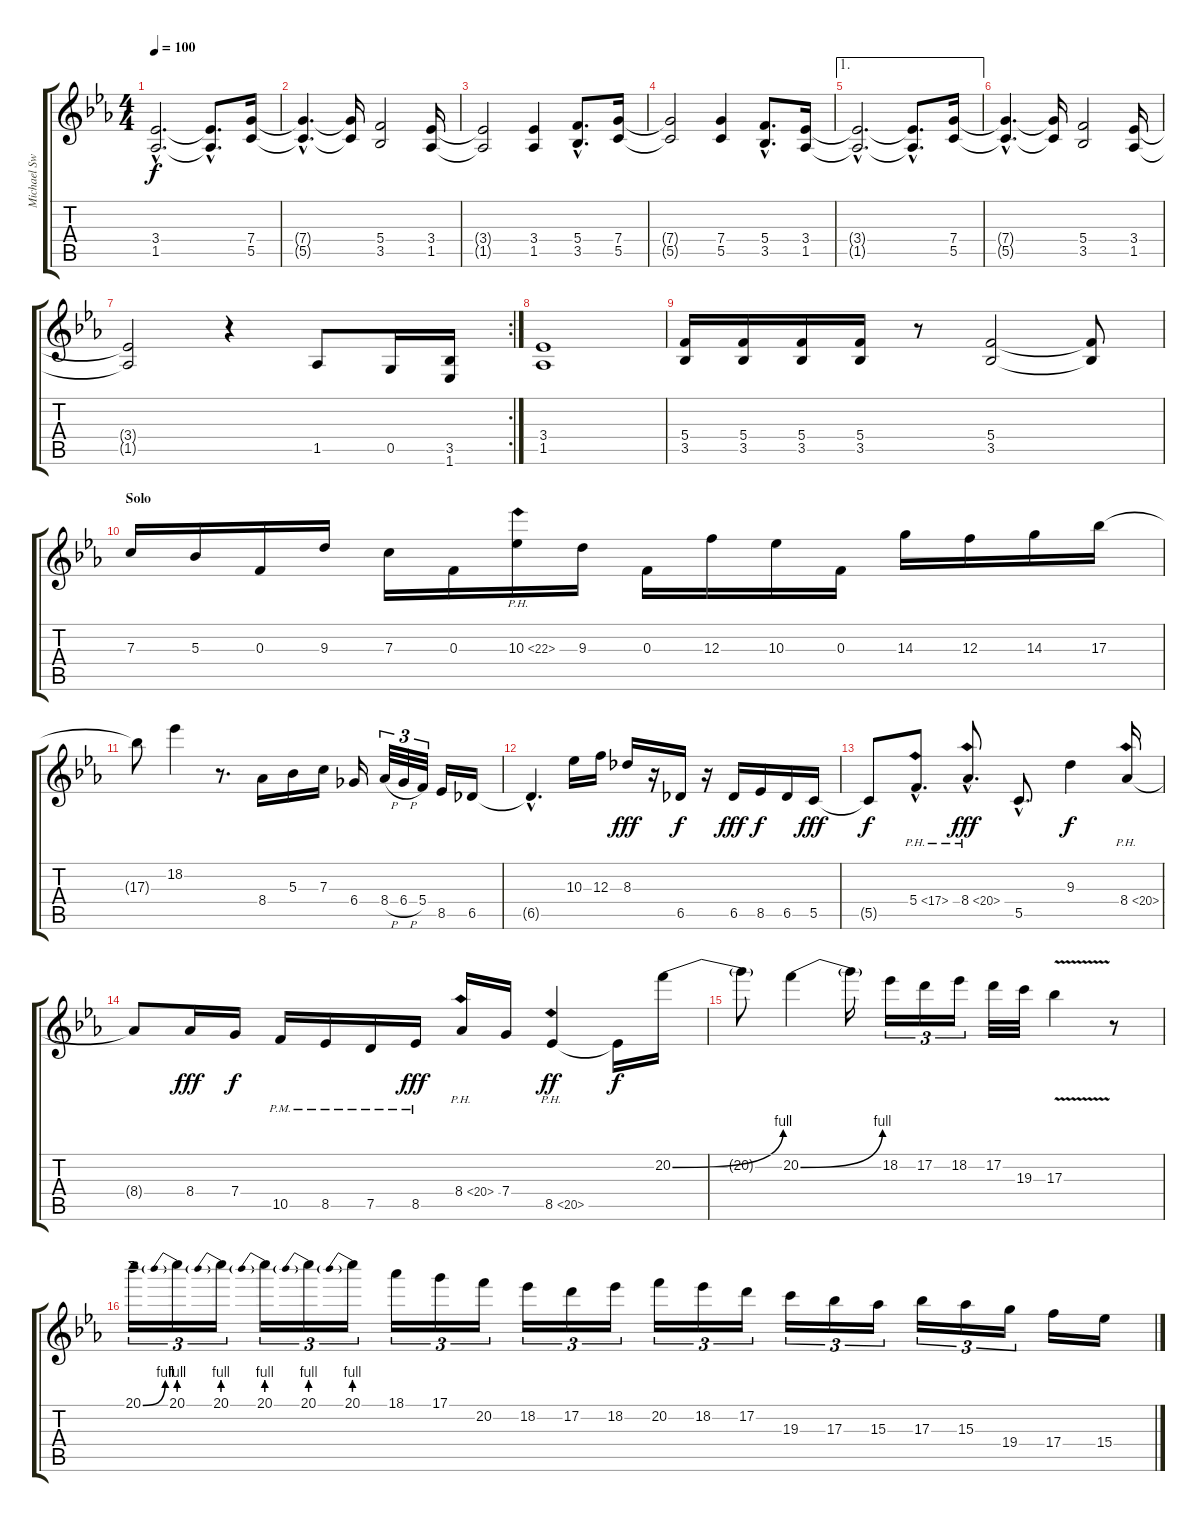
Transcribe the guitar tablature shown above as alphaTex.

\track ("Michael Sweet" "Michael Sw") {instrument distortionguitar}
\staff {score tabs}
\tuning (D4 A3 F3 C3 G2 D2) {hide}
\ts (4 4)
\tempo 100
\clef g2
\ks cminor
(3.4{hac t} 1.5{hac t}).2{d dy f} (3.4{hac t} 1.5{hac t}).8{d} (7.4 5.5).16 |
(7.4{hac t} 5.5{hac t}).4{d} (7.4{t} 5.5{t}).16 (5.4 3.5).2 (3.4 1.5).16 |
(3.4{t} 1.5{t}).2 (3.4 1.5).4 (5.4{hac} 3.5{hac}).8{d} (7.4 5.5).16 |
(7.4{t} 5.5{t}).2 (7.4 5.5).4 (5.4{hac} 3.5{hac}).8{d} (3.4 1.5).16 |
\ae 1
(3.4{hac t} 1.5{hac t}).2{d} (3.4{hac t} 1.5{hac t}).8{d} (7.4 5.5).16 |
(7.4{hac t} 5.5{hac t}).4{d} (7.4{t} 5.5{t}).16 (5.4 3.5).2 (3.4 1.5).16 |
\rc 2
(3.4{t} 1.5{t}).2 r.4 1.5.8 0.5.16 (3.5 1.6).16 |
(3.4 1.5).1 |
(5.4 3.5).16 (5.4 3.5).16 (5.4 3.5).16 (5.4 3.5).16 r.8 (5.4 3.5).2 (5.4{t} 3.5{t}).8 |
\section ("" "Solo")
7.3.16 5.3.16 0.3.16 9.3.16 7.3.16 0.3.16 10.3{ph 12}.16 9.3.16 0.3.16 12.3.16 10.3.16 0.3.16 14.3.16 12.3.16 14.3.16 17.3.16 |
17.3{t}.8 18.2.4 r.8{d} 8.4.16 5.3.16 7.3.16 6.4.16 8.4{h}.32{tu (3 2)} 6.4{h}.32{tu (3 2)} 5.4.32{tu (3 2)} 8.5.16 6.5.16 |
6.5{hac t}.4{d} 10.3.16 12.3.16 8.3.16{dy fff} r.16 6.5.16{dy f} r.16 6.5.16{dy fff} 8.5.16{dy f} 6.5.16 5.5.16{dy fff} |
5.5{t}.8{dy f} 5.4{ph 12 hac}.8{d} 8.4{ph 12 hac}.8{d dy fff} 5.5{hac}.8{d} 9.3.4{dy f} 8.4{ph 12}.16 |
8.4{t}.8 8.4.16{dy fff} 7.4.16{dy f} 10.5{pm}.16 8.5{pm}.16 7.5{pm}.16 8.5{pm}.16{dy fff} 8.4{ph 12}.16 7.4.16 8.5{ph 12}.4{dy ff} 8.5{t}.16{dy f} 20.2{be (bend 0 0 60 4)}.16 |
20.2{t}.8 20.2{be (bend 0 0 60 4)}.4 20.2{t}.16 18.2.16{tu (3 2)} 17.2.16{tu (3 2)} 18.2.16{tu (3 2)} 17.2.32 19.3.32 17.3{v}.4 r.8 |
20.1{be (bend 0 0 60 4)}.16{tu (3 2)} 20.1{be (prebend 0 4 60 4)}.16{tu (3 2)} 20.1{be (prebend 0 4 60 4)}.16{tu (3 2)} 20.1{be (prebend 0 4 60 4)}.16{tu (3 2)} 20.1{be (prebend 0 4 60 4)}.16{tu (3 2)} 20.1{be (prebend 0 4 60 4)}.16{tu (3 2)} 18.1.16{tu (3 2)} 17.1.16{tu (3 2)} 20.2.16{tu (3 2)} 18.2.16{tu (3 2)} 17.2.16{tu (3 2)} 18.2.16{tu (3 2)} 20.2.16{tu (3 2)} 18.2.16{tu (3 2)} 17.2.16{tu (3 2)} 19.3.16{tu (3 2)} 17.3.16{tu (3 2)} 15.3.16{tu (3 2)} 17.3.16{tu (3 2)} 15.3.16{tu (3 2)} 19.4.16{tu (3 2)} 17.4.16 15.4.16
